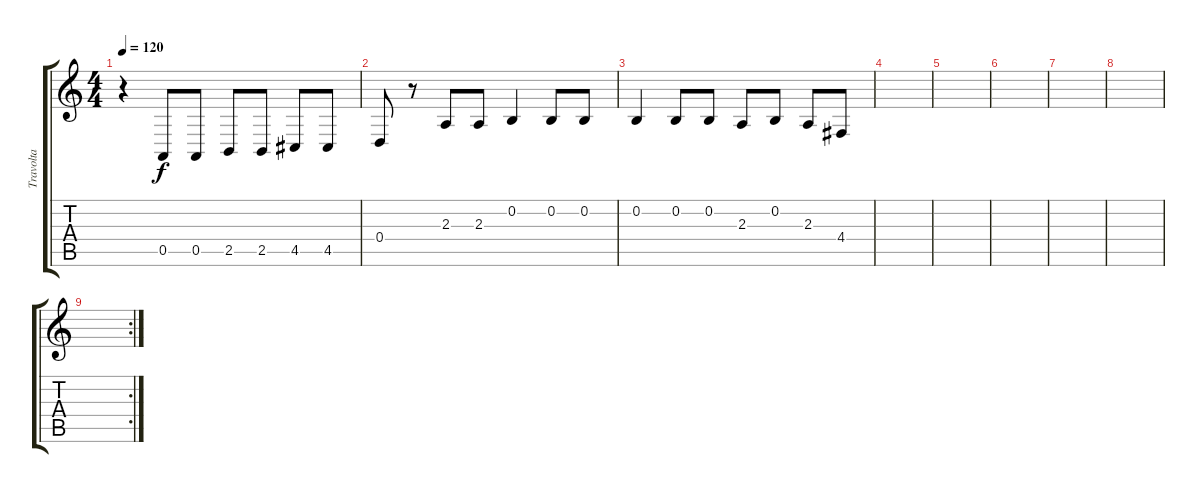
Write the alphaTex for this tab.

\track ("Travolta" "Travolta") {instrument trumpet}
\staff {score tabs}
\tuning (E4 B3 G3 D3 A2 E2) {hide}
\ts (4 4)
\tempo 120
\clef g2
\ks c
r.4{dy f} 0.5.8 0.5.8 2.5.8 2.5.8 4.5.8 4.5.8 |
0.4.8 r.8 2.3.8 2.3.8 0.2.4 0.2.8 0.2.8 |
0.2.4 0.2.8 0.2.8 2.3.8 0.2.8 2.3.8 4.4.8 |
|
|
|
|
|
\rc 2
